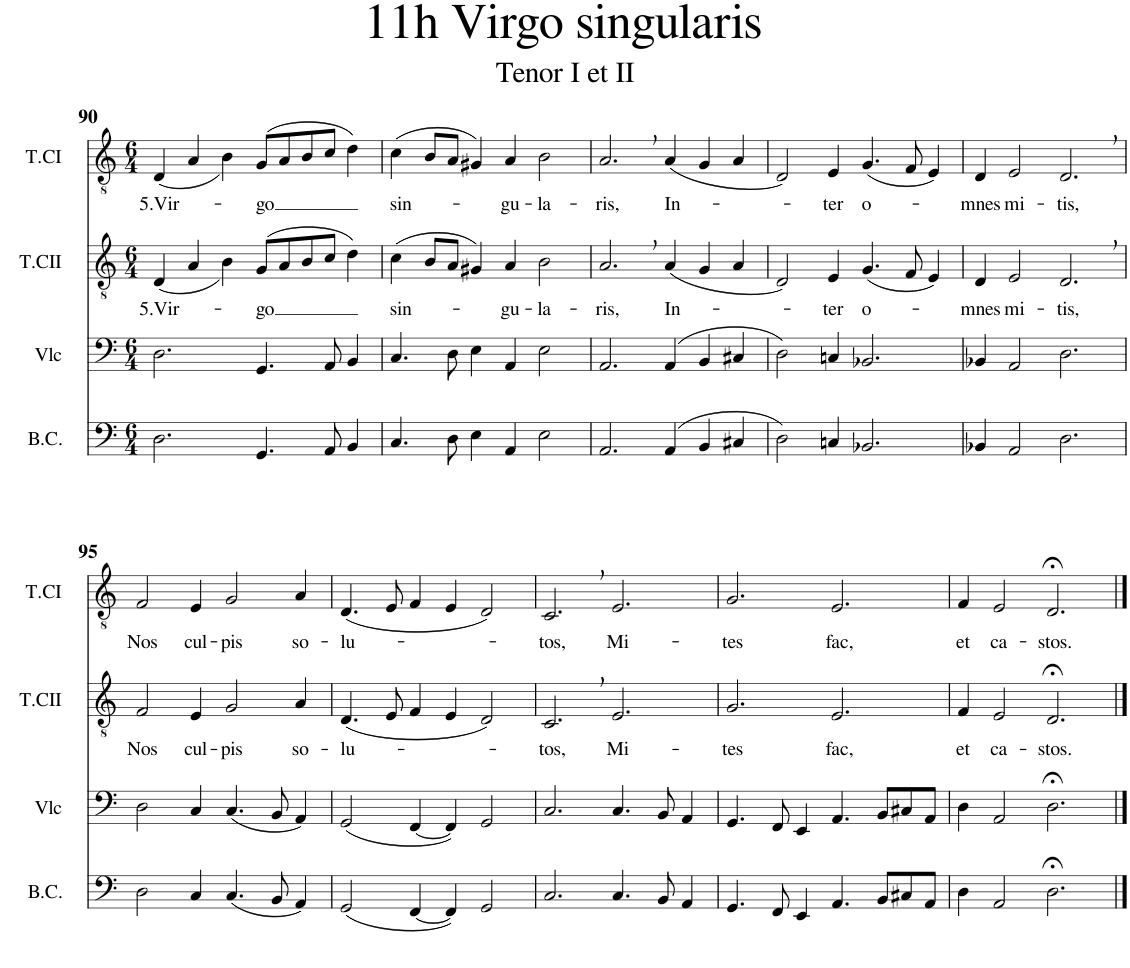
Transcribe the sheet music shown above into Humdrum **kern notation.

**kern	**kern	**kern	**text	**kern	**text
*part4	*part3	*part2	*part2	*part1	*part1
*staff4	*staff3	*staff2	*staff2	*staff1	*staff1
*I"Basse Continue	*I"Violoncelle	*I"Ténor CII	*	*I"Tenor CI	*
*I'B.C.	*I'Vlc	*I'T.CII	*	*I'T.CI	*
!!LO:PB:g=z
*clefF4	*clefF4	*clefGv2	*	*clefGv2	*
*k[]	*k[]	*k[]	*	*k[]	*
*M6/4	*M6/4	*M6/4	*	*M6/4	*
=90	=90	=90	=90	=90	=90
!	!	!	!LO:LY:b	!	!LO:LY:b
2.D\	2.D\	(<4D/	5.Vir-	(<4D/	5.Vir-
.	.	4A/	.	4A/	.
.	.	4B\)	.	4B\)	.
!	!	!	!LO:LY:b	!	!LO:LY:b
4.GG/	4.GG/	(8G/L	-go	(8G/L	-go
.	.	8A/	.	8A/	.
.	.	8B/	.	8B/	.
8AA/	8AA/	8c/J	.	8c/J	.
4BB/	4BB/	4d\)	.	4d\)	.
=91	=91	=91	=91	=91	=91
!	!	!	!LO:LY:b	!	!LO:LY:b
4.C/	4.C/	(4c\	sin-	(4c\	sin-
.	.	8B/L	.	8B/L	.
8D\	8D\	8A/J	.	8A/J	.
4E\	4E\	4G#X/)	.	4G#X/)	.
!	!	!	!LO:LY:b	!	!LO:LY:b
4AA/	4AA/	4A/	-gu-	4A/	-gu-
!	!	!	!LO:LY:b	!	!LO:LY:b
2E\	2E\	2B\	-la-	2B\	-la-
=92	=92	=92	=92	=92	=92
!	!	!	!LO:LY:b	!	!LO:LY:b
2.AA/	2.AA/	2.A,/	-ris,	2.A,/	-ris,
!	!	!	!LO:LY:b	!	!LO:LY:b
(4AA/	(4AA/	(4A/	In-	(4A/	In-
4BB/	4BB/	4G/	.	4G/	.
4C#X/	4C#X/	4A/	.	4A/	.
=93	=93	=93	=93	=93	=93
2D\)	2D\)	2D/)	.	2D/)	.
!	!	!	!LO:LY:b	!	!LO:LY:b
4Cn/	4Cn/	4E/	-ter	4E/	-ter
!	!	!	!LO:LY:b	!	!LO:LY:b
2.BB-X/	2.BB-X/	(4.G/	o-	(4.G/	o-
.	.	8F/	.	8F/	.
.	.	4E/)	.	4E/)	.
=94	=94	=94	=94	=94	=94
!	!	!	!LO:LY:b	!	!LO:LY:b
4BB-X/	4BB-X/	4D/	-mnes	4D/	-mnes
!	!	!	!LO:LY:b	!	!LO:LY:b
2AA/	2AA/	2E/	mi-	2E/	mi-
!	!	!	!LO:LY:b	!	!LO:LY:b
2.D\	2.D\	2.D,/	-tis,	2.D,/	-tis,
!!LO:LB:g=z
=95	=95	=95	=95	=95	=95
!	!	!	!LO:LY:b	!	!LO:LY:b
2D\	2D\	2F/	Nos	2F/	Nos
!	!	!	!LO:LY:b	!	!LO:LY:b
4C/	4C/	4E/	cul-	4E/	cul-
!	!	!	!LO:LY:b	!	!LO:LY:b
(4.C/	(4.C/	2G/	-pis	2G/	-pis
8BB/	8BB/	.	.	.	.
!	!	!	!LO:LY:b	!	!LO:LY:b
4AA/)	4AA/)	4A/	so-	4A/	so-
=96	=96	=96	=96	=96	=96
!	!	!	!LO:LY:b	!	!LO:LY:b
(2GG/	(2GG/	(4.D/	-lu-	(4.D/	-lu-
.	.	8E/	.	8E/	.
[4FF/	[4FF/	4F/	.	4F/	.
4FF/])	4FF/])	4E/	.	4E/	.
2GG/	2GG/	2D/)	.	2D/)	.
=97	=97	=97	=97	=97	=97
!	!	!	!LO:LY:b	!	!LO:LY:b
2.C/	2.C/	2.C,/	-tos,	2.C,/	-tos,
!	!	!	!LO:LY:b	!	!LO:LY:b
4.C/	4.C/	2.E/	Mi-	2.E/	Mi-
8BB/	8BB/	.	.	.	.
4AA/	4AA/	.	.	.	.
=98	=98	=98	=98	=98	=98
!	!	!	!LO:LY:b	!	!LO:LY:b
4.GG/	4.GG/	2.G/	-tes	2.G/	-tes
8FF/	8FF/	.	.	.	.
4EE/	4EE/	.	.	.	.
!	!	!	!LO:LY:b	!	!LO:LY:b
4.AA/	4.AA/	2.E/	fac,	2.E/	fac,
8BB/L	8BB/L	.	.	.	.
8C#X/	8C#X/	.	.	.	.
8AA/J	8AA/J	.	.	.	.
=99	=99	=99	=99	=99	=99
!	!	!	!LO:LY:b	!	!LO:LY:b
4D\	4D\	4F/	et	4F/	et
!	!	!	!LO:LY:b	!	!LO:LY:b
2AA/	2AA/	2E/	ca-	2E/	ca-
!	!	!	!LO:LY:b	!	!LO:LY:b
2.D;<\	2.D;<\	2.D;</	-stos.	2.D;</	-stos.
==	==	==	==	==	==
*-	*-	*-	*-	*-	*-
